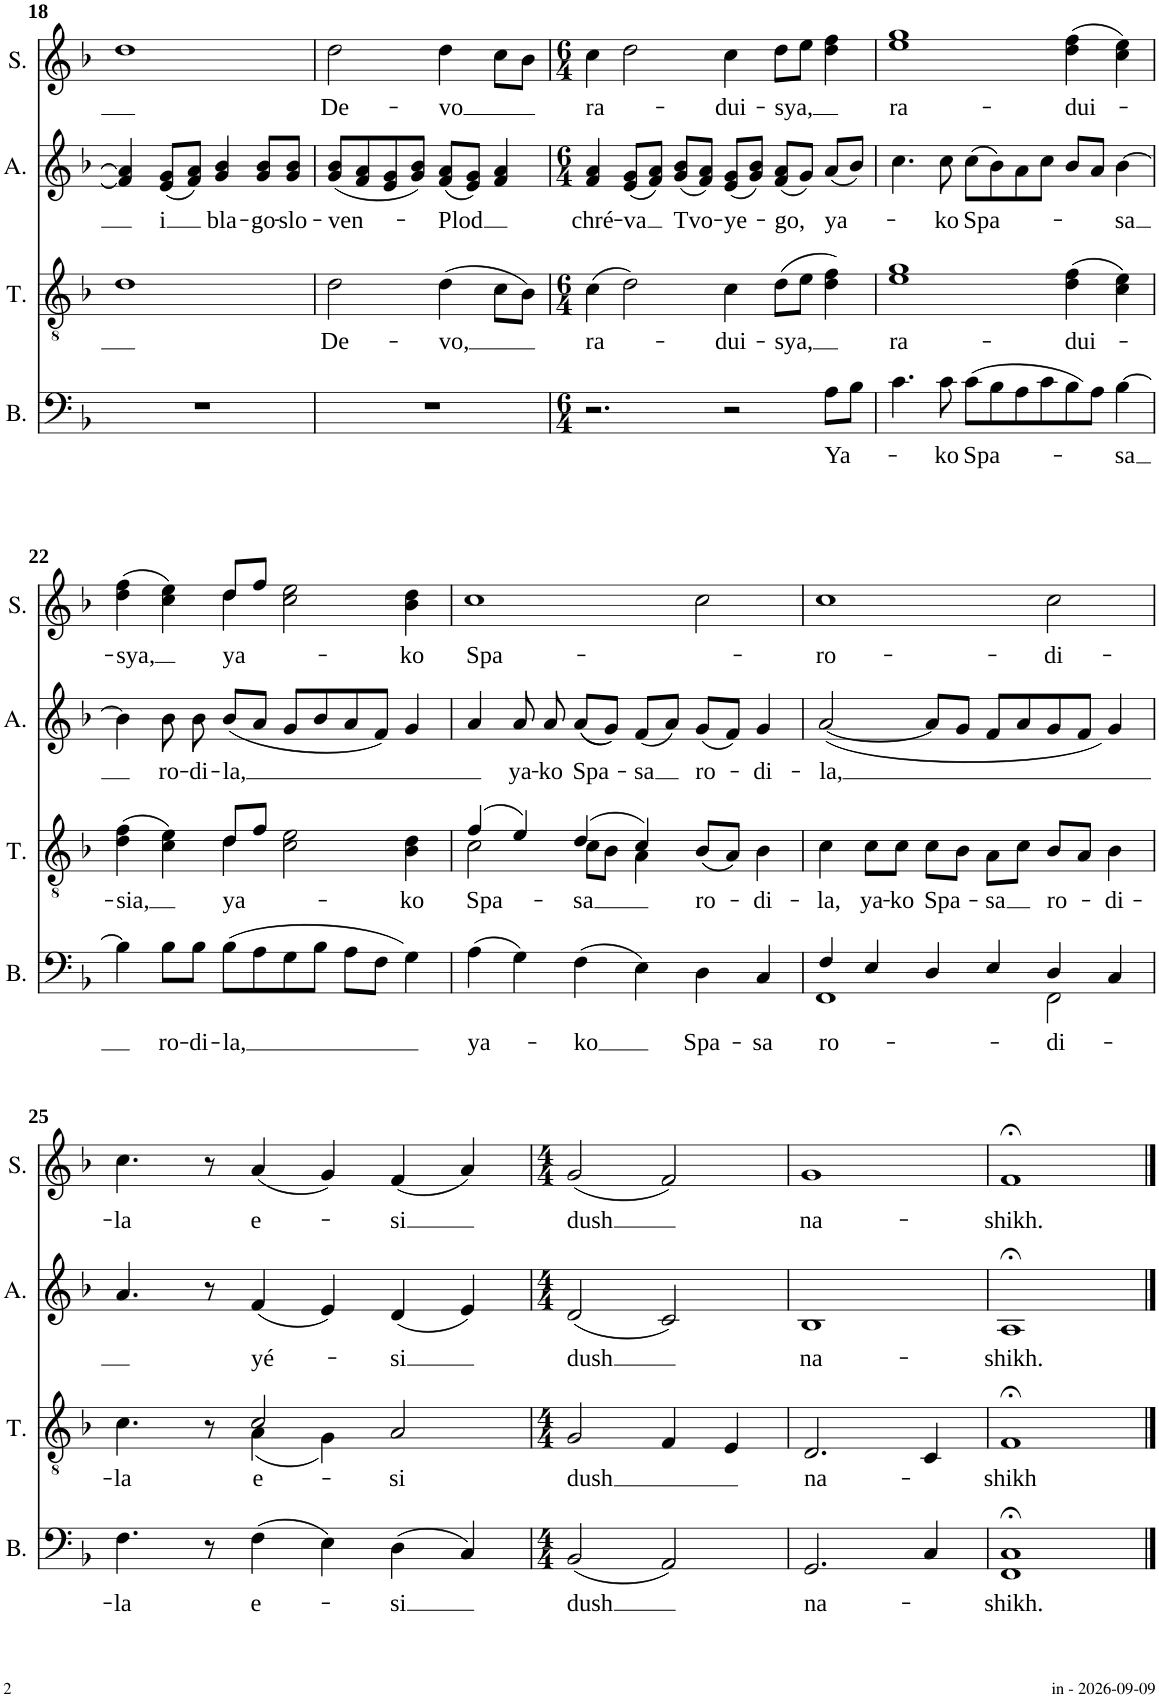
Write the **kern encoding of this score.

**kern	**text	**kern	**text	**kern	**text	**kern	**text
*part4	*part4	*part3	*part3	*part2	*part2	*part1	*part1
*staff4	*staff4	*staff3	*staff3	*staff2	*staff2	*staff1	*staff1
*I"Bass	*	*I"Ténor	*	*I"Alto	*	*I"Soprano	*
*I'B.	*	*I'T.	*	*I'A.	*	*I'S.	*
!!LO:PB:g=z
*clefF4	*	*clefGv2	*	*clefG2	*	*clefG2	*
*k[b-]	*	*k[b-]	*	*k[b-]	*	*k[b-]	*
*M4/4	*	*M4/4	*	*M4/4	*	*M4/4	*
=18	=18	=18	=18	=18	=18	=18	=18
1r	.	1d	.	4f/] 4a/]	.	1dd	.
!	!	!	!	!	!LO:LY:b	!	!
.	.	.	.	(8e/ 8g/L	i	.	.
.	.	.	.	8f/ 8a/J)	.	.	.
!	!	!	!	!	!LO:LY:b	!	!
.	.	.	.	4g/ 4b-/	bla-	.	.
!	!	!	!	!	!LO:LY:b	!	!
.	.	.	.	8g/ 8b-/L	-go-	.	.
!	!	!	!	!	!LO:LY:b	!	!
.	.	.	.	8g/ 8b-/J	-slo-	.	.
=19	=19	=19	=19	=19	=19	=19	=19
!	!	!	!LO:LY:b	!	!LO:LY:b	!	!LO:LY:b
1r	.	2d\	De-	(8g/ 8b-/L	-ven-	2dd\	De-
.	.	.	.	8f/ 8a/	.	.	.
.	.	.	.	8e/ 8g/	.	.	.
.	.	.	.	8g/ 8b-/J)	.	.	.
!	!	!	!LO:LY:b	!	!LO:LY:b	!	!LO:LY:b
.	.	(4d\	-vo,	(8f/ 8a/L	-Plod	4dd\	-vo
.	.	.	.	8e/ 8g/J)	.	.	.
.	.	8c\L)	.	4f/ 4a/	.	8cc\L	.
.	.	8B-\J	.	.	.	8b-\J	.
=20	=20	=20	=20	=20	=20	=20	=20
*M6/4	*	*M6/4	*	*M6/4	*	*M6/4	*
!	!	!	!LO:LY:b	!	!LO:LY:b	!	!LO:LY:b
2.r	.	(4c\	ra-	4f/ 4a/	chré-	4cc\	ra-
!	!	!	!	!	!LO:LY:b	!	!
.	.	2d\)	.	(8e/ 8g/L	-va	2dd\	.
.	.	.	.	8f/ 8a/J)	.	.	.
!	!	!	!	!	!LO:LY:b	!	!
.	.	.	.	(8g/ 8b-/L	Tvo-	.	.
.	.	.	.	8f/ 8a/J)	.	.	.
!	!	!	!LO:LY:b	!	!LO:LY:b	!	!LO:LY:b
2r	.	4c\	-dui-	(8e/ 8g/L	-ye-	4cc\	-dui-
.	.	.	.	8g/ 8b-/J)	.	.	.
!	!	!	!LO:LY:b	!	!LO:LY:b	!	!LO:LY:b
.	.	(8d\L	-sya,	(8f/ 8a/L	-go,	8dd\L	-sya,
.	.	8e\J)	.	8g/J)	.	8ee\J	.
!	!LO:LY:b	!	!	!	!LO:LY:b	!	!
8A\L	Ya-	4d\ 4f\	.	(8a/L	ya-	4dd\ 4ff\	.
8B-\J	.	.	.	8b-/J)	.	.	.
=21	=21	=21	=21	=21	=21	=21	=21
!	!	!	!LO:LY:b	!	!	!	!LO:LY:b
4.c\	.	1e 1g	ra-	4.cc\	.	1ee 1gg	ra-
!	!LO:LY:b	!	!	!	!LO:LY:b	!	!
8c\	-ko	.	.	8cc\	-ko	.	.
!	!LO:LY:b	!	!	!	!LO:LY:b	!	!
(8c\L	Spa-	.	.	(8cc\L	Spa-	.	.
8B-\)	.	.	.	8b-\)	.	.	.
8A\	.	.	.	8a\	.	.	.
8c\	.	.	.	8cc\J	.	.	.
!	!	!	!LO:LY:b	!	!	!	!LO:LY:b
8B-\	.	(4d\ 4f\	-dui-	8b-/L	.	(4dd\ 4ff\	-dui-
8A\J	.	.	.	8a/J	.	.	.
!	!LO:LY:b	!	!	!	!LO:LY:b	!	!
[4B-\	-sa	4c\ 4e\)	.	[4b-\	-sa	4cc\ 4ee\)	.
!!LO:LB:g=z
=22	=22	=22	=22	=22	=22	=22	=22
!	!	!	!LO:LY:b	!	!	!	!LO:LY:b
*	*	*^	*	*	*	*^	*
4B-\]	.	(4d\ 4f\	2ryy	-sia,	4b-\]	.	(4dd\ 4ff\	2ryy	-sya,
!	!LO:LY:b	!	!	!	!	!LO:LY:b	!	!	!
8B-\L	ro-	4c\ 4e\)	.	.	8b-\	ro-	4cc\ 4ee\)	.	.
!	!LO:LY:b	!	!	!	!	!LO:LY:b	!	!	!
8B-\J	-di-	.	.	.	8b-\	-di-	.	.	.
!	!LO:LY:b	!	!	!LO:LY:b	!	!LO:LY:b	!	!	!LO:LY:b
(8B-\L	-la,	8d/L	4d\	ya-	(8b-/L	-la,	8dd/L	4dd\	ya-
8A\	.	8f/J	.	.	8a/J	.	8ff/J	.	.
8G\	.	2c\ 2e\	2.ryy	.	8g/L	.	2cc\ 2ee\	2.ryy	.
8B-\J)	.	.	.	.	8b-/	.	.	.	.
8A\L	.	.	.	.	8a/	.	.	.	.
8F\J	.	.	.	.	8f/J)	.	.	.	.
!	!	!	!	!LO:LY:b	!	!	!	!	!LO:LY:b
4G\	.	4B-\ 4d\	.	-ko	4g/	.	4b-\ 4dd\	.	-ko
*	*	*	*	*	*	*	*v	*v	*
=23	=23	=23	=23	=23	=23	=23	=23	=23
!	!LO:LY:b	!	!	!LO:LY:b	!	!	!	!LO:LY:b
(4A\	ya-	(4f/	2c\	Spa-	4a/	.	1cc	Spa-
!	!	!	!	!	!	!LO:LY:b	!	!
4G\)	.	4e/)	.	.	8a/	ya-	.	.
!	!	!	!	!	!	!LO:LY:b	!	!
.	.	.	.	.	8a/	-ko	.	.
!	!LO:LY:b	!	!	!LO:LY:b	!	!LO:LY:b	!	!
(4F\	-ko	(4d/	8c\L	-sa	((8a/L	Spa-	.	.
.	.	.	8B-\J	.	8g/J))	.	.	.
!	!	!	!	!	!	!LO:LY:b	!	!
4E\)	.	4c/)	4A\	.	(8f/L	-sa	.	.
.	.	.	.	.	8a/J)	.	.	.
!	!LO:LY:b	!	!	!LO:LY:b	!	!LO:LY:b	!	!
4D\	Spa-	(8B-/L	2ryy	ro-	(8g/L	ro-	2cc\	.
.	.	8A/J)	.	.	8f/J)	.	.	.
!	!LO:LY:b	!	!	!LO:LY:b	!	!LO:LY:b	!	!
4C/	-sa	4B-\	.	-di-	4g/	-di-	.	.
*	*	*v	*v	*	*	*	*	*
=24	=24	=24	=24	=24	=24	=24	=24
!	!LO:LY:b	!	!LO:LY:b	!	!LO:LY:b	!	!LO:LY:b
*^	*	*	*	*	*	*	*
4F/	1FF	ro-	4c\	-la,	([2a/	-la,	1cc	-ro-
!	!	!	!	!LO:LY:b	!	!	!	!
4E/	.	.	8c\L	ya-	.	.	.	.
!	!	!	!	!LO:LY:b	!	!	!	!
.	.	.	8c\J	-ko	.	.	.	.
!	!	!	!	!LO:LY:b	!	!	!	!
4D/	.	.	8c\L	Spa-	8a/L])	.	.	.
.	.	.	8B-\J	.	8g/J	.	.	.
!	!	!	!	!LO:LY:b	!	!	!	!
4E/	.	.	8A\L	-sa	8f/L	.	.	.
.	.	.	8c\J	.	8a/	.	.	.
!	!	!LO:LY:b	!	!LO:LY:b	!	!	!	!LO:LY:b
4D/	2FF\	-di-	8B-/L	ro-	8g/	.	2cc\	-di-
.	.	.	8A/J	.	8f/J	.	.	.
!	!	!	!	!LO:LY:b	!	!	!	!
4C/	.	.	4B-\	-di-	4g/	.	.	.
*v	*v	*	*	*	*	*	*	*
!!LO:LB:g=z
=25	=25	=25	=25	=25	=25	=25	=25
!	!LO:LY:b	!	!LO:LY:b	!	!	!	!LO:LY:b
*	*	*^	*	*	*	*	*
4.F\	-la	4.c\	2ryy	-la	4.a/	.	4.cc\	-la
8r	.	8r	.	.	8r	.	8r	.
!	!LO:LY:b	!	!	!LO:LY:b	!	!LO:LY:b	!	!LO:LY:b
(4F\	e-	2c/	(4A\	e-	(4f/	yé-	(4a/	e-
4E\)	.	.	4G\)	.	4e/)	.	4g/)	.
!	!LO:LY:b	!	!	!LO:LY:b	!	!LO:LY:b	!	!LO:LY:b
(4D\	-si	2A/	2ryy	-si	(4d/	-si	(4f/	-si
4C/)	.	.	.	.	4e/)	.	4a/)	.
*	*	*v	*v	*	*	*	*	*
=26	=26	=26	=26	=26	=26	=26	=26
*M4/4	*	*M4/4	*	*M4/4	*	*M4/4	*
!	!LO:LY:b	!	!LO:LY:b	!	!LO:LY:b	!	!LO:LY:b
(2BB-/	dush	2G/	dush	(2d/	dush	(2g/	dush
2AA/)	.	4F/	.	2c/)	.	2f/)	.
.	.	4E/	.	.	.	.	.
=27	=27	=27	=27	=27	=27	=27	=27
!	!LO:LY:b	!	!LO:LY:b	!	!LO:LY:b	!	!LO:LY:b
2.GG/	na-	2.D/	na-	1B-	na-	1g	na-
4C/	.	4C/	.	.	.	.	.
=28	=28	=28	=28	=28	=28	=28	=28
!	!LO:LY:b	!	!LO:LY:b	!	!LO:LY:b	!	!LO:LY:b
1FF;< 1C;<	-shikh.	1F;<	-shikh	1A;<	-shikh.	1f;<	-shikh.
==	==	==	==	==	==	==	==
*-	*-	*-	*-	*-	*-	*-	*-
